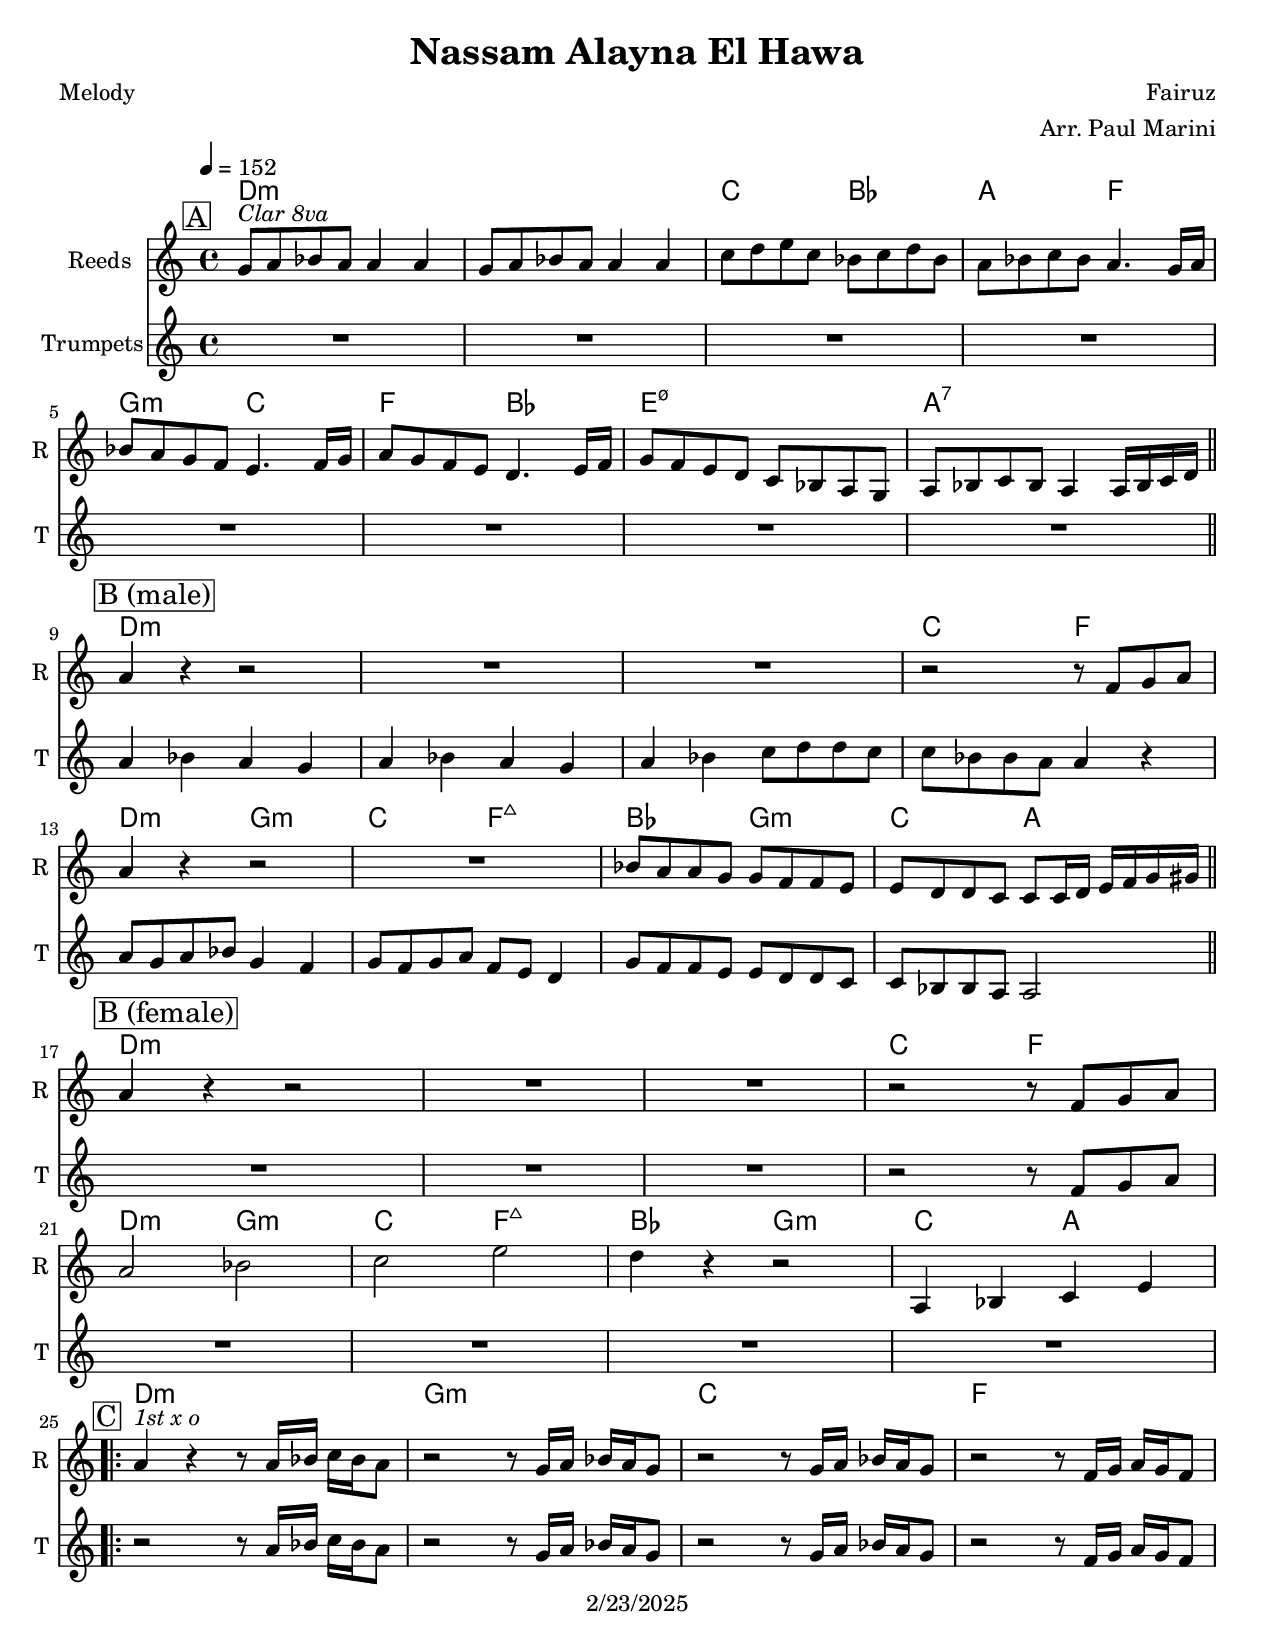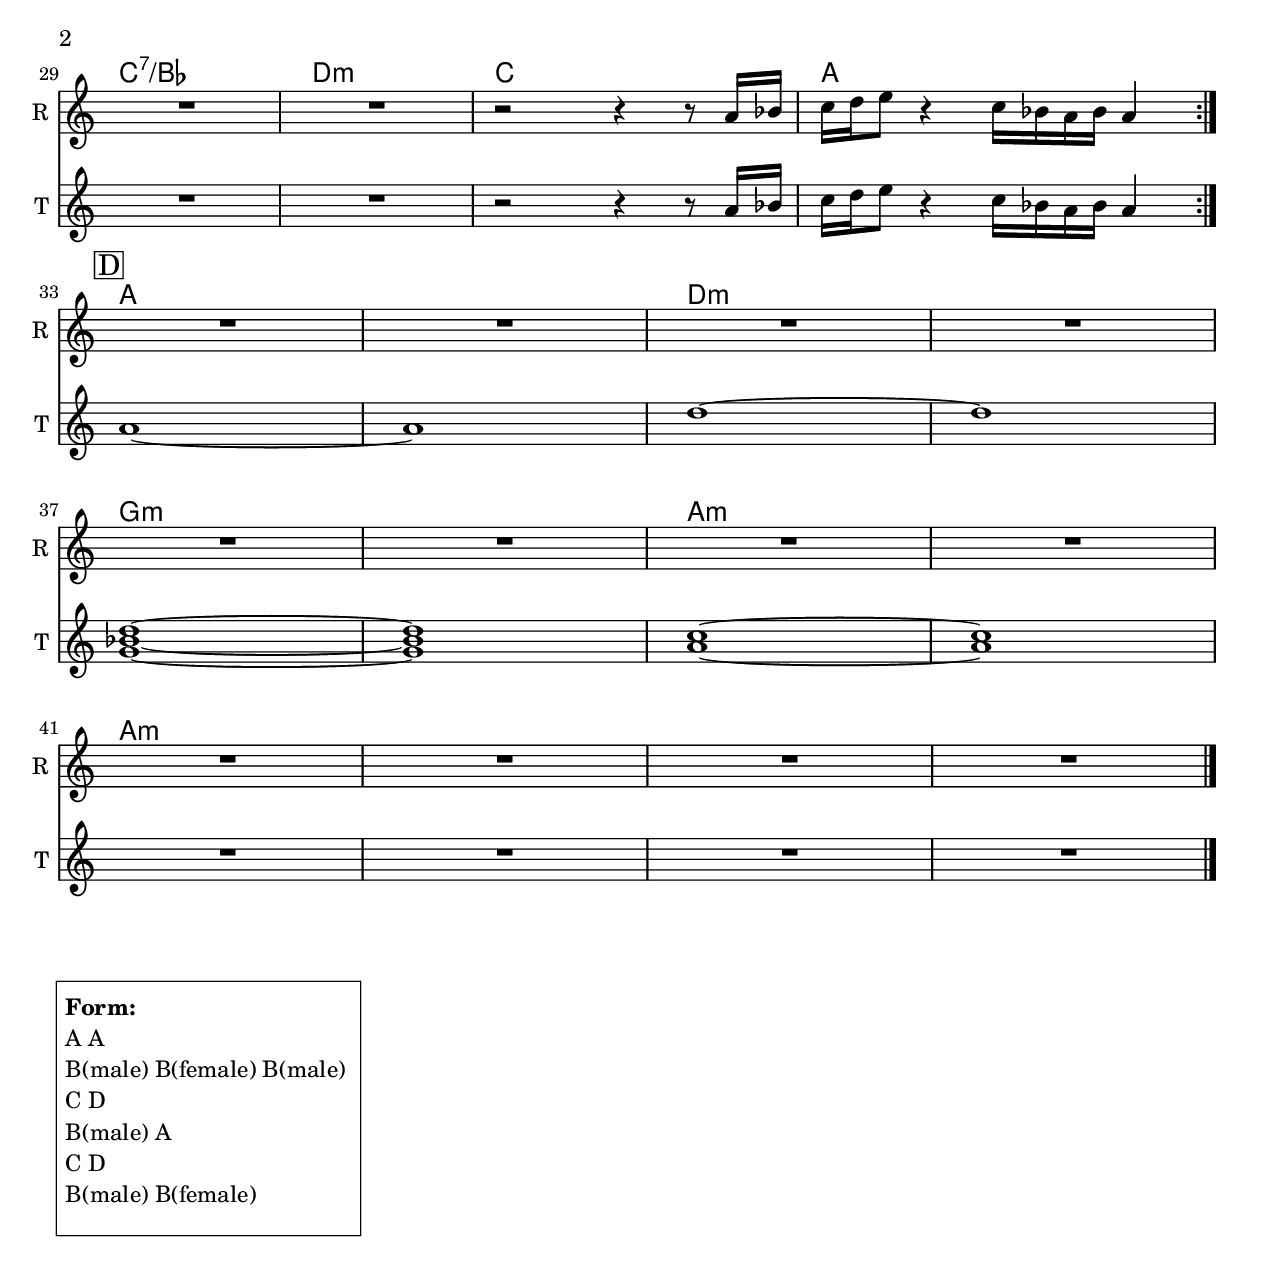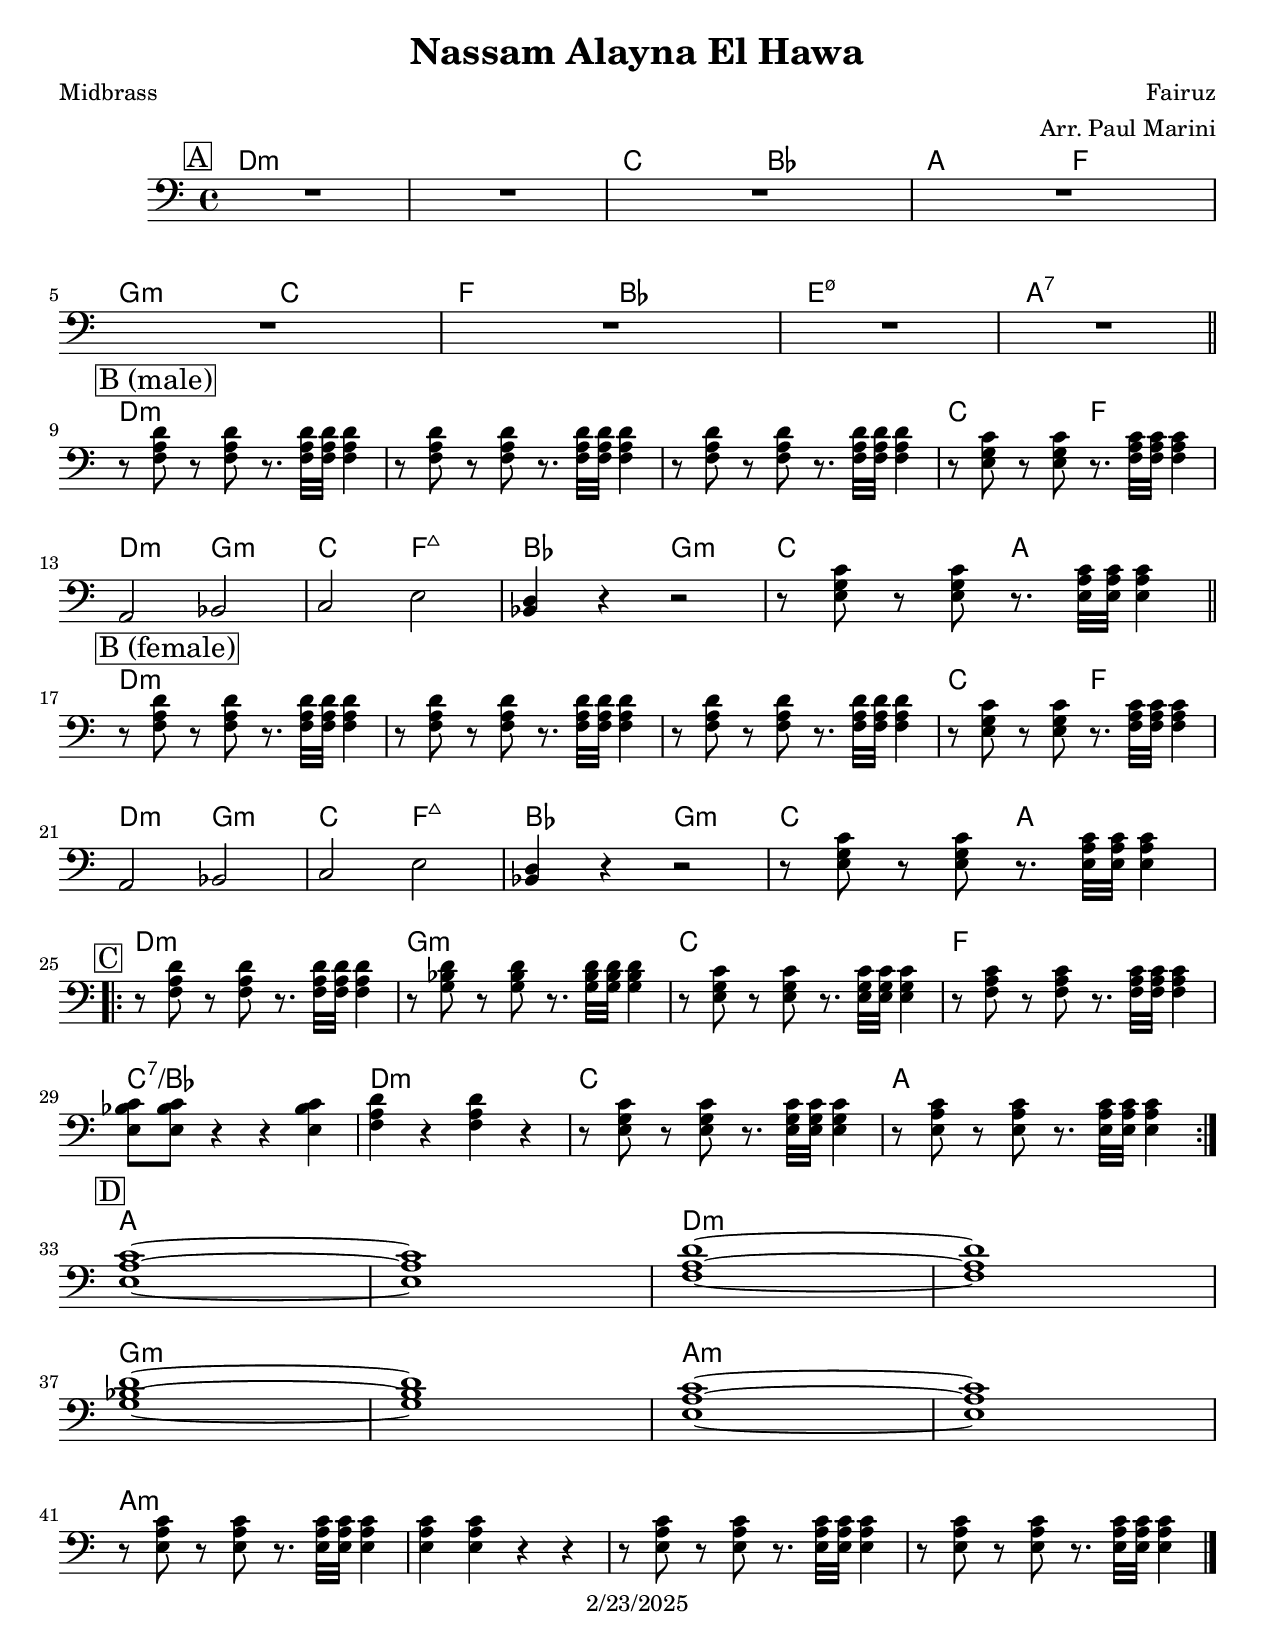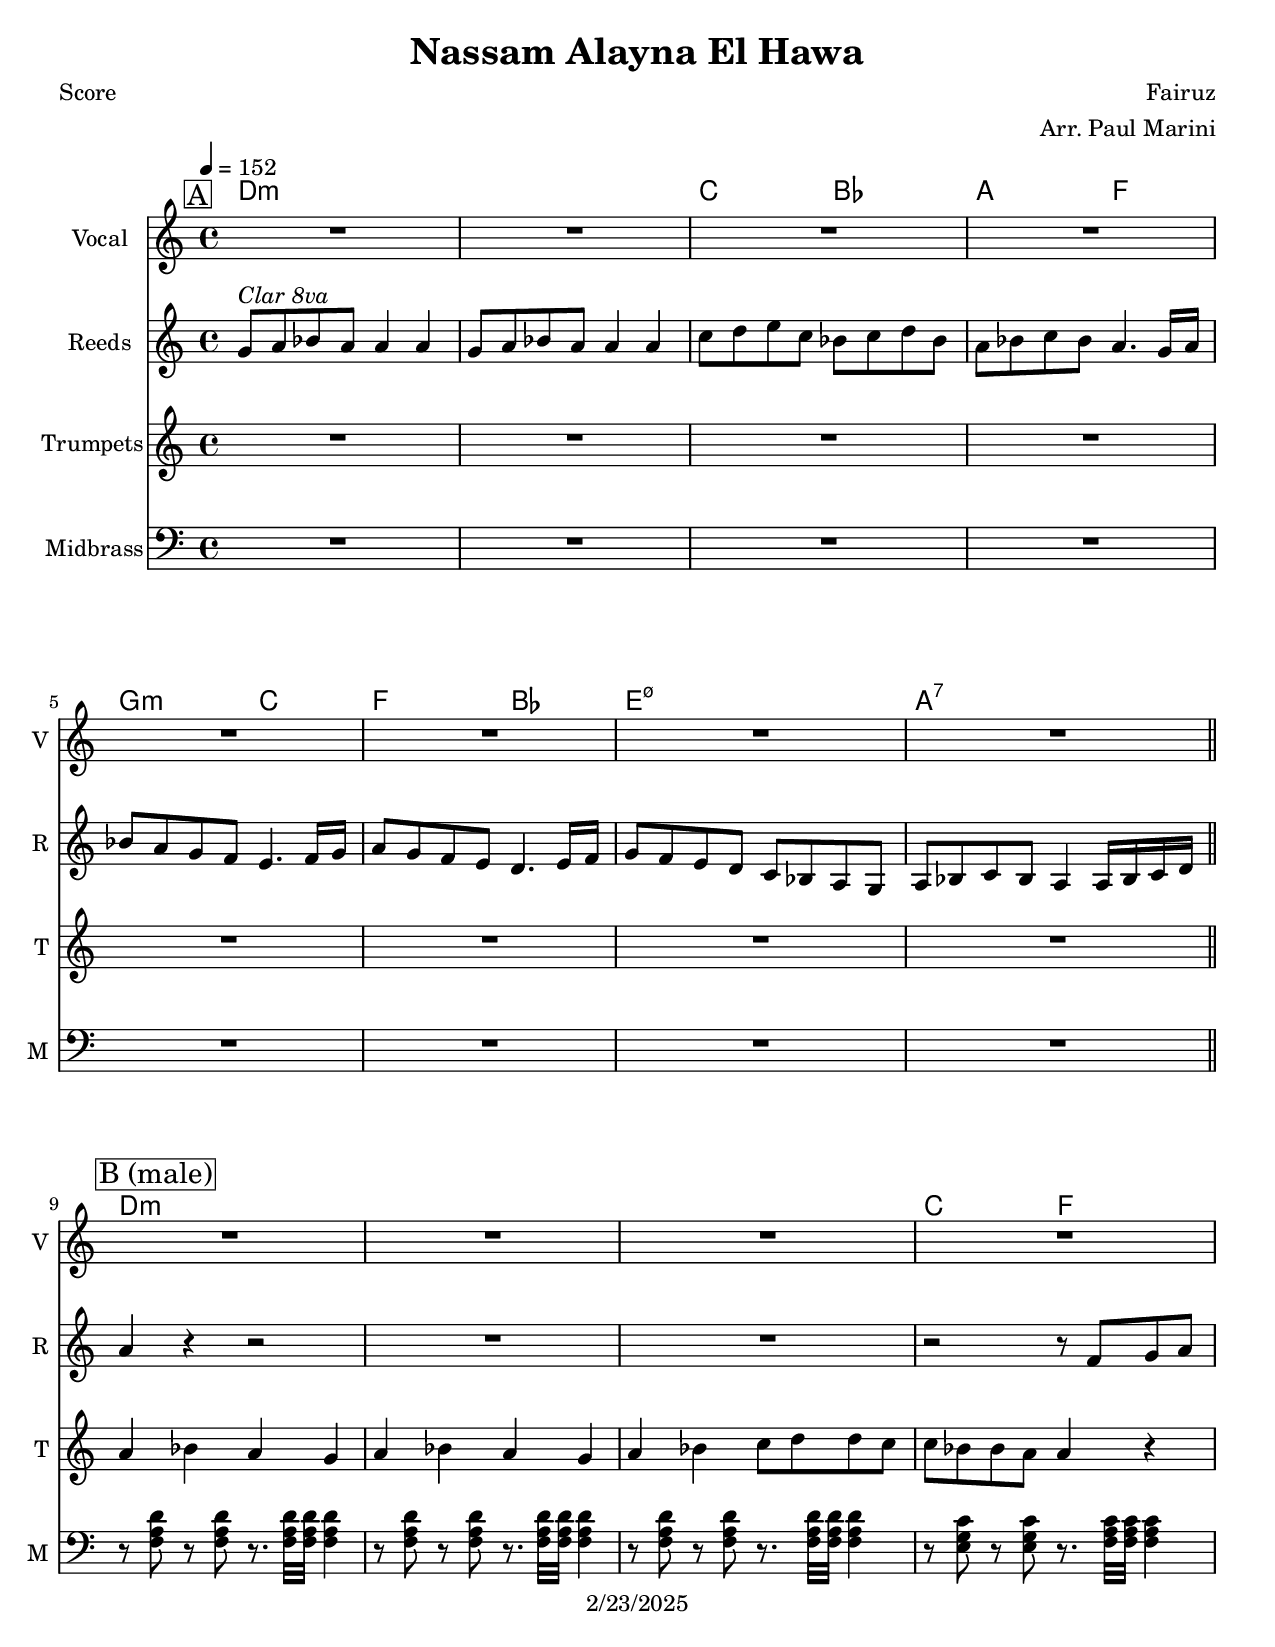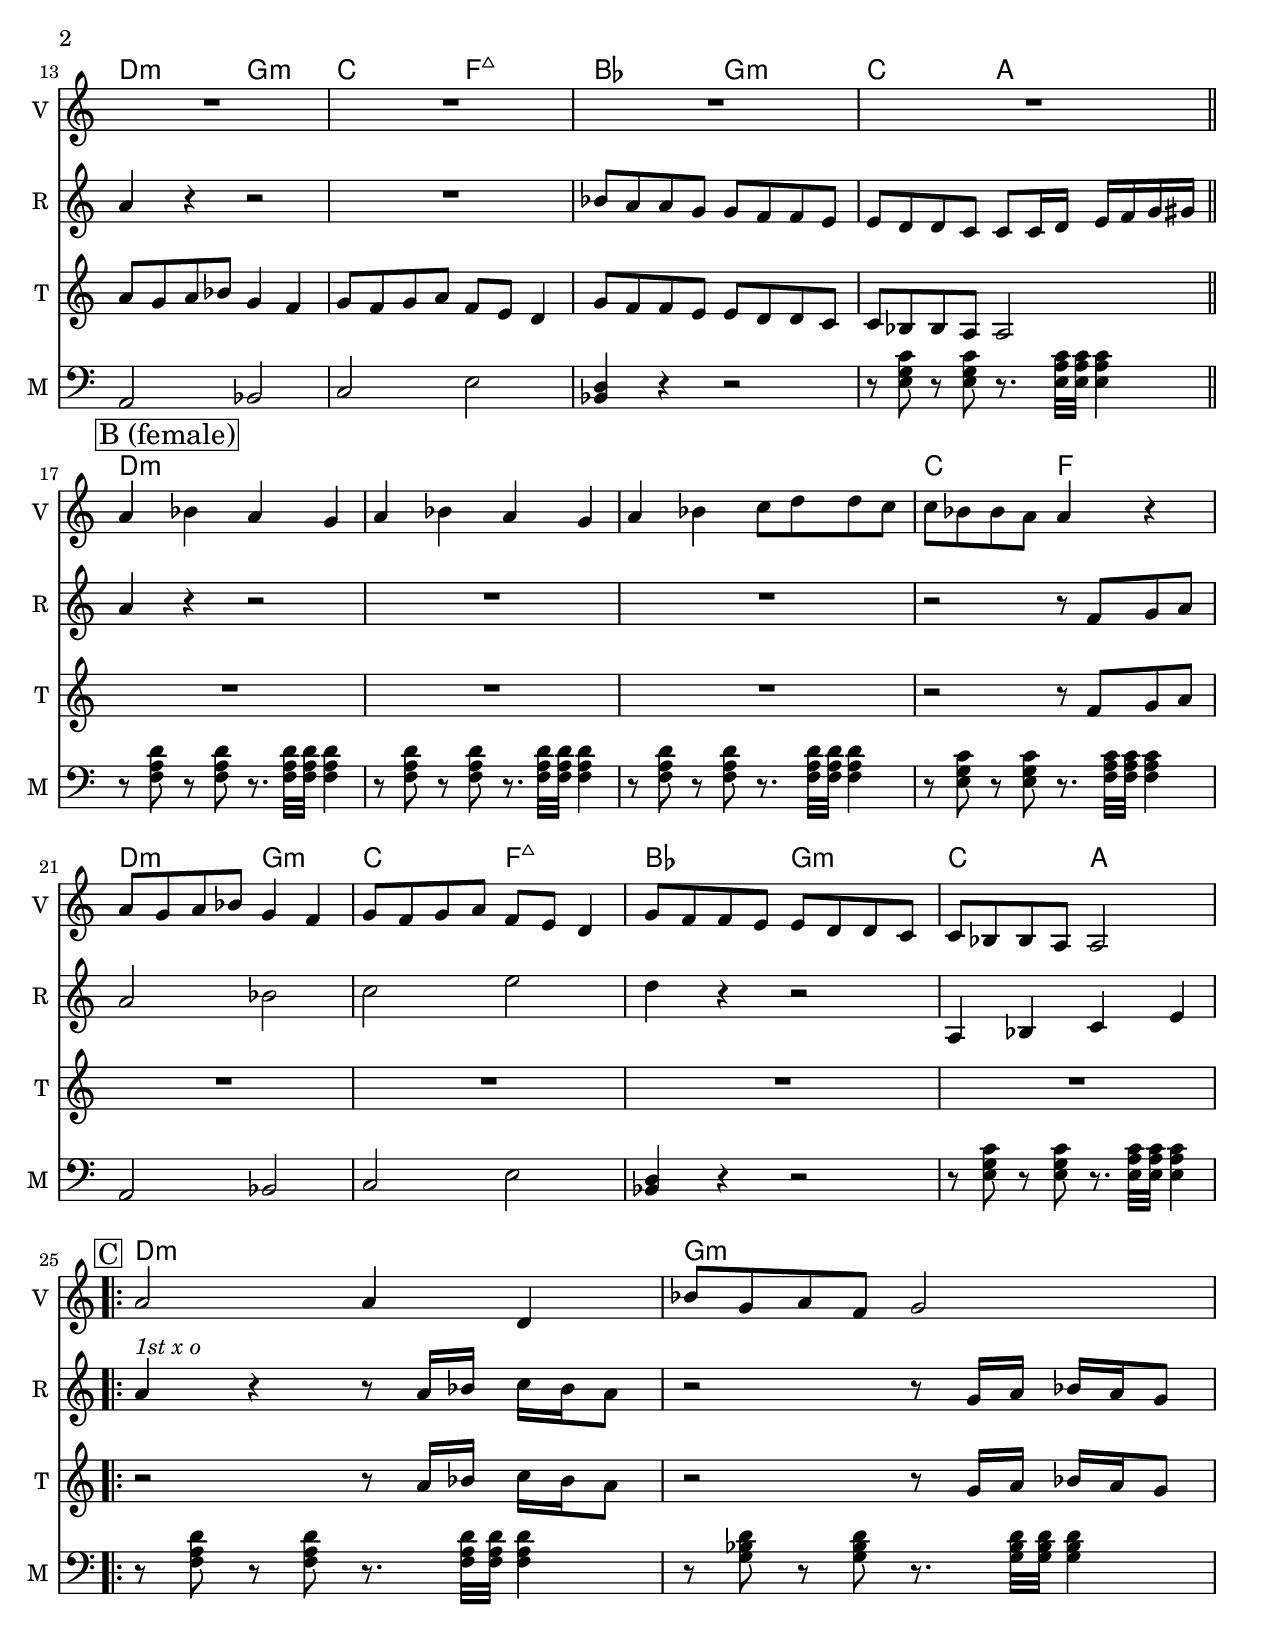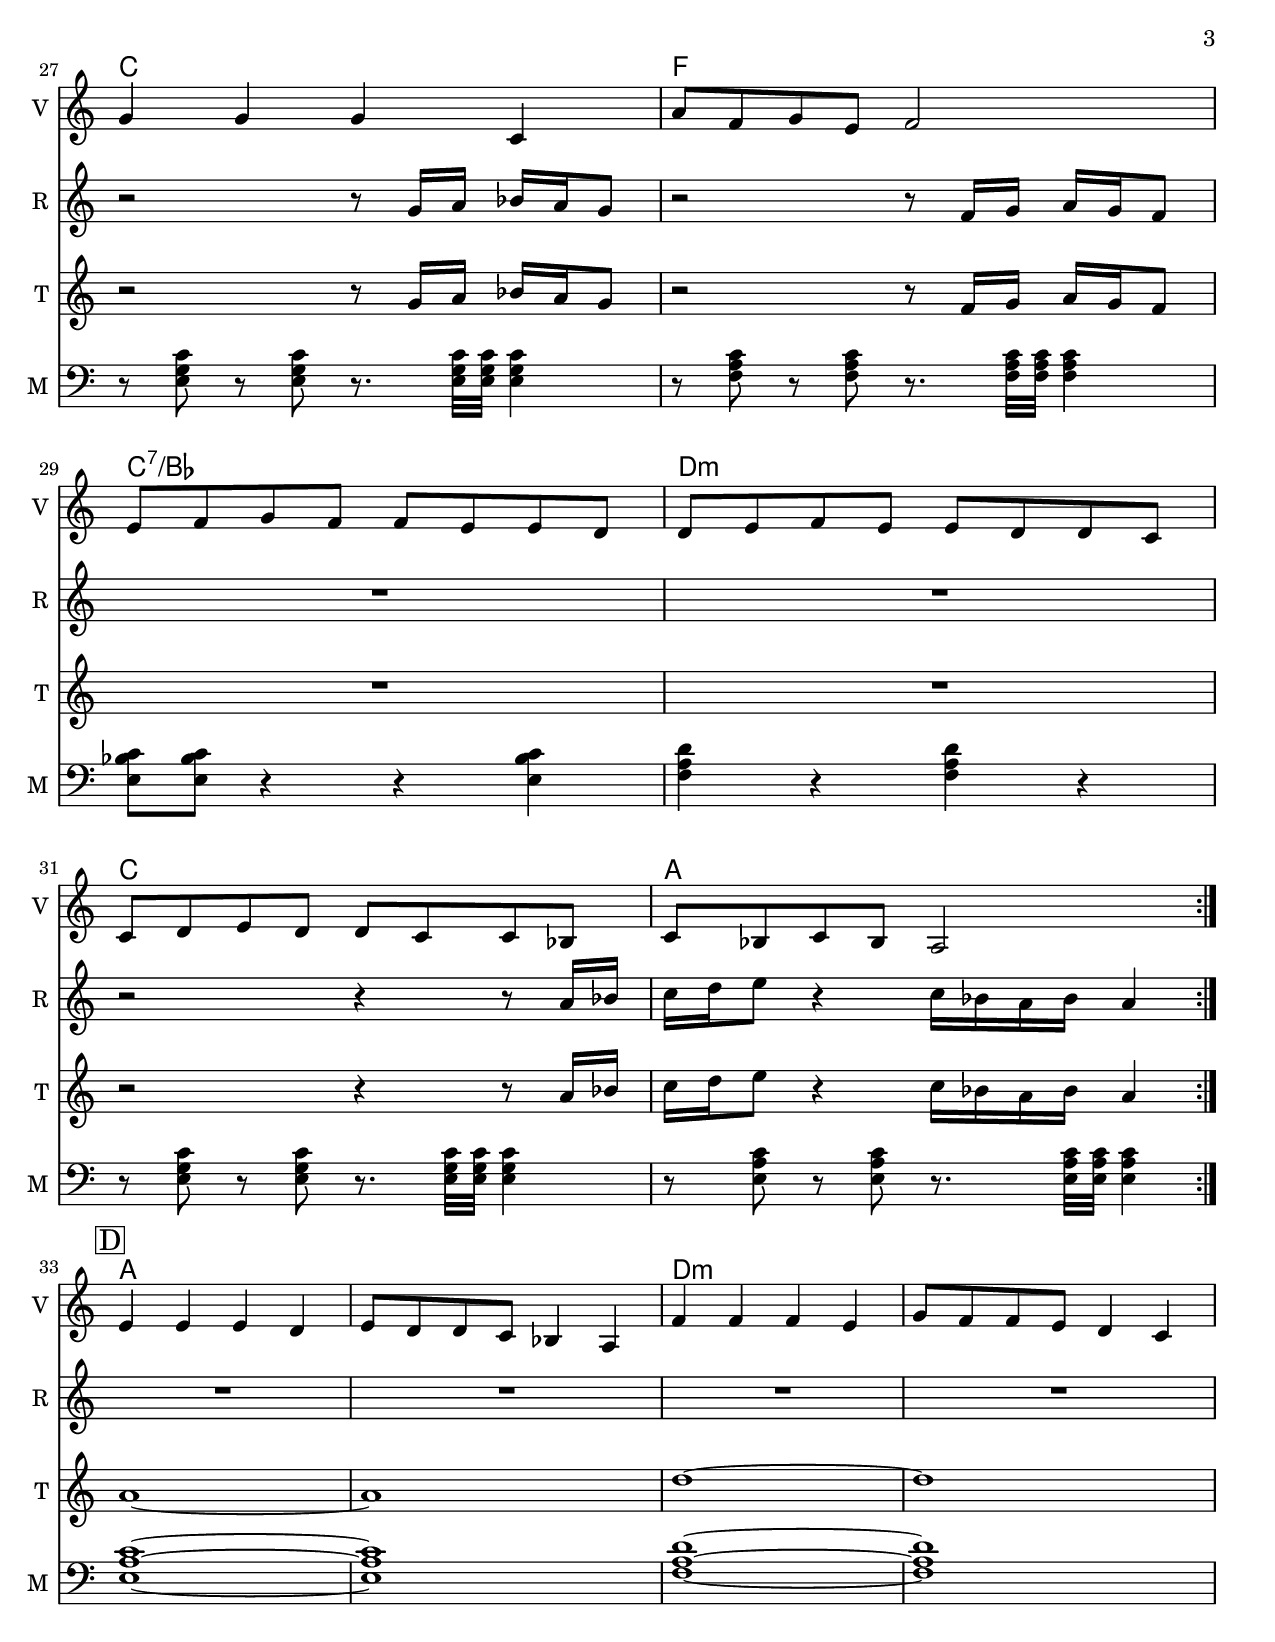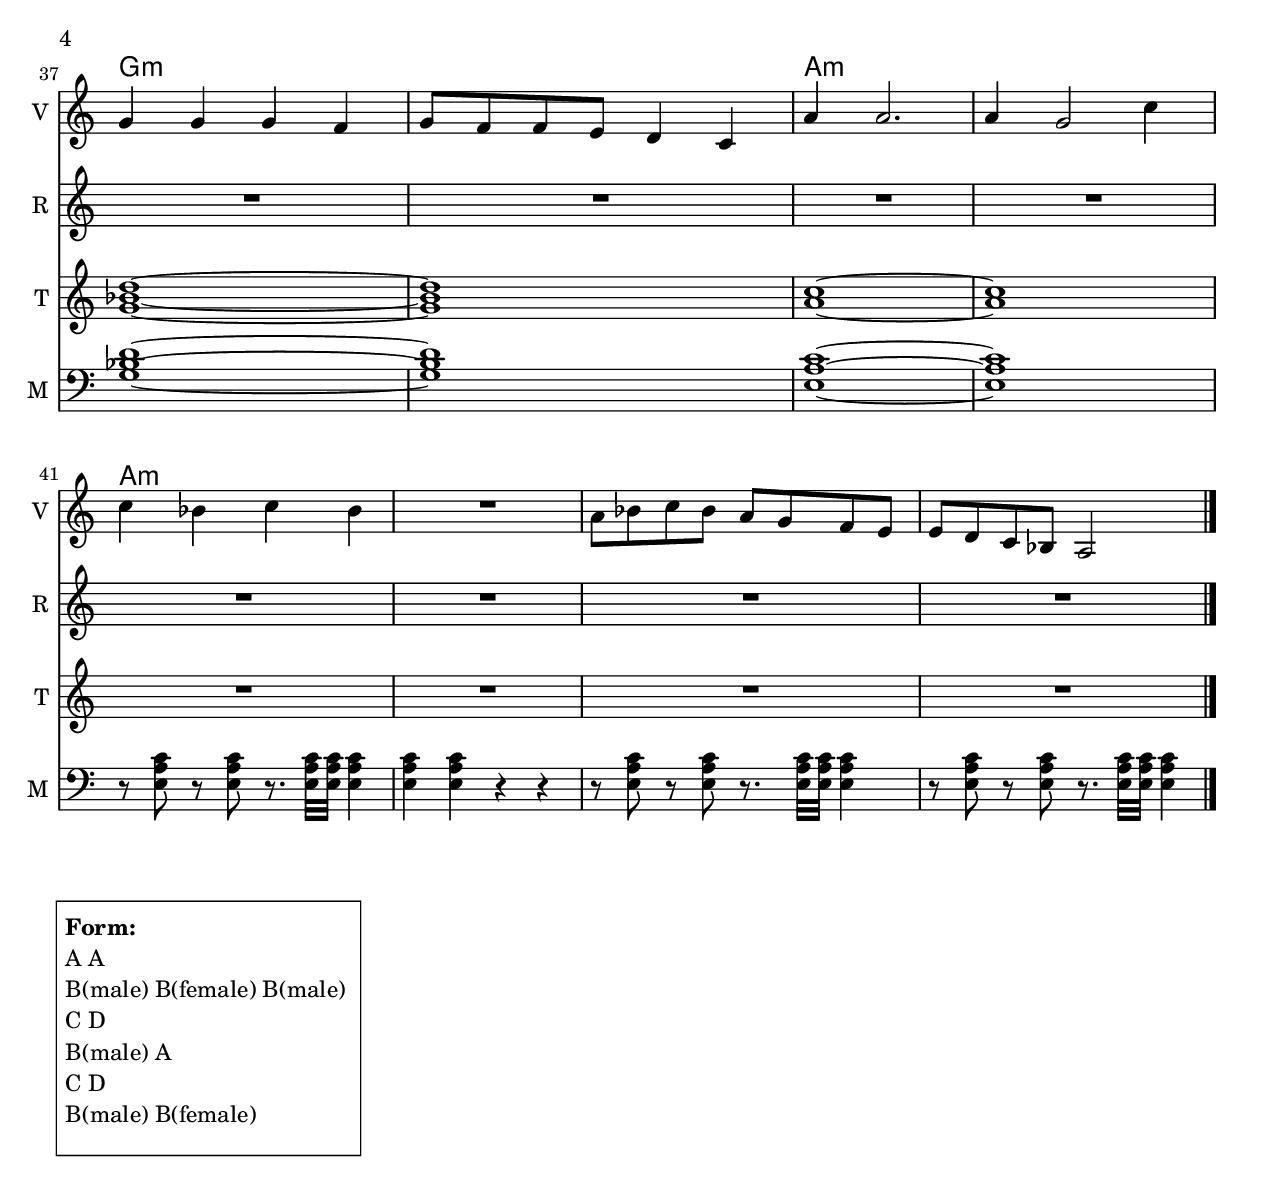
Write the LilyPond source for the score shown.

\version "2.24.4"

\header {
	title = "Nassam Alayna El Hawa"
	composer = "Fairuz"
	arranger = "Arr. Paul Marini"
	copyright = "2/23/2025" %date of latest edits
}
\paper {
  #(set-paper-size "letter")
  }

the_form = %Form
	\markup { \box \column {
	\line { " " }
	\line { \bold " Form: " }
	\line { " A A " }
	\line { " B(male) B(female) B(male)  " }
	\line { " C D " }
	\line { " B(male) A " }
	\line { " C D " }
	\line { " B(male) B(female) " }
	\line { " " }
	}}

%{ ornament conventions, a/o 10/2017
%	\prall		regular up ornament, metric
%	\lineprall	quick, nonmetric up ornament		(was \mordent)
%	\mordent	regular down ornament, nonmetric	(was \upbow)
%	\prallprall	consecutive up ornaments, metric
%   \trill		trill
%	\turn		turn of some sort
%}

%{ split part:
%	<<
%		{ c8 d e f g f e d | c1 | }
%	\\
%		{ c,2 d8 e f g | c4 g e c | }
%	>>
%}

%{ modified volta spanners:
% (now we are putting the alternatives inside the repeat)
%	\repeat volta 4 {
%		\volta 1,2,3 { ... }
%		\volta 4 { ... }
%	}
%}

%{ modified notes:
%   small notes:     \magnifyMusic #0.75 { ... }
%   slash notation:  \improvisationOn \omit Stem  -- how to get stems back on?!
%}

%{ right-aligned text: \textEndMark \markup {}
%}

vocal = { \relative c'' { 

	\mark \markup { \box "A" }
  R1*4 |
\break
  R1*4 |
  \bar "||"
\break

	\mark \markup { \box "B (male)" }
  R1*4 |
\break
  R1*4 |
  \bar "||"
\break

	\mark \markup { \box "B (female)" }
  a4 bes a g | a4 bes a g | 
  a bes c8 d d c | c bes bes a a4 r |
\break
  a8 g a bes g4 f | g8 f g a f e d4 |
  g8 f f e e d d c | c bes bes a a2 |
\break

	\mark \markup { \box "C" }
  \repeat volta 2 {
    a'2 a4 d, | bes'8 g a f g2 | 
    g4 g g c, | a'8 f g e f2 |
  \break
    e8 f g f f e e d | d e f e e d d c |
    c d e d d c c bes | c bes c bes a2 |
  }
\break

	\mark \markup { \box "D" }
  e'4 e e d | e8 d d c bes4 a |
  f'4 f f e | g8 f f e d4 c |
\break
  g'4 g g f | g8 f f e d4 c |
  a'4 a2. | a4 g2 c4 |
\break
  c4 bes c bes | R1 |
  a8 bes c bes a g f e | e d c bes a2 |
  \bar "|."
\break

}}

reeds = { \relative c'' { 
  \tempo 4 = 152

	\mark \markup { \box "A" }
  g8^\markup { \italic "Clar 8va" } a bes a a4 a |  g8 a bes a a4 a |  
  c8 d e c bes c d bes | a bes c bes a4. g16 a |
\break
  bes8 a g f e4. f16 g | a8 g f e d4. e16 f |
  g8 f e d c bes a g | a bes c bes a4 a16 bes c d |
  \bar "||"
\break

	\mark \markup { \box "B (male)" }
  a'4 r r2 | R1 | 
  R1 | r2 r8 f g a |
\break
  a4 r r2 | R1 | 
  bes8 a a g g f f e | e d d c c8 c16 d e f g gis |
  \bar "||"
\break

	\mark \markup { \box "B (female)" }
  a4 r r2 | R1 | 
  R1 | r2 r8 f g a |
\break
  a2 bes | c e |
  d4 r r2 | a,4 bes c e | 
\break

	\mark \markup { \box "C" }
  \repeat volta 2 {
    a4^\markup { \italic "1st x o" } r r8 a16 bes c bes a8 | r2 r8 g16 a bes a g8 |
    r2 r8 g16 a bes a g8 | r2 r8 f16 g a g f8 |
    \break
    R1 | R1 |
    r2 r4 r8 a16 bes | c16 d e8 r4 c16 bes a bes a4 |
  }
\break

	\mark \markup { \box "D" }
  R1 | R1 |
  R1 | R1 |
\break
  R1 | R1 |
  R1 | R1 |
\break
  R1*4 |
  \bar "|."
\break

}}

trumpets = { \relative c'' { 

	\mark \markup { \box "A" }
  R1 | R1 |
  R1 | R1 | 
\break
  R1 | R1 | 
  R1 | R1 | 
  \bar "||"
\break

	\mark \markup { \box "B (male)" }
  a4 bes a g | a4 bes a g | 
  a bes c8 d d c | c bes bes a a4 r |
\break
  a8 g a bes g4 f | g8 f g a f e d4 |
  g8 f f e e d d c | c bes bes a a2 |
  \bar "||"
\break

	\mark \markup { \box "B (female)" }
  R1 | R1 | 
  R1 | r2 r8 f' g a |
\break
  R1*4 |
\break

	\mark \markup { \box "C" }
  \repeat volta 2 {
    r2 r8 a16 bes c bes a8 | r2 r8 g16 a bes a g8 |
    r2 r8 g16 a bes a g8 | r2 r8 f16 g a g f8 |
    \break
    R1 | R1 |
    r2 r4 r8 a16 bes | c16 d e8 r4 c16 bes a bes a4 |
  }
\break

	\mark \markup { \box "D" }
  a1~ | a | d1~ | d |
\break
  <g, bes d>1~ | <g bes d> | <a c>1~ | <a c> |
\break
  R1*4 |
  \bar "|."
\break

}}

midbrass = { \relative c { 

	\mark \markup { \box "A" }
  R1*4 |
\break
  R1*4 |
  \bar "||"
\break

	\mark \markup { \box "B (male)" }
  r8 <f a d> r <f a d> r8. <f a d>32 <f a d> <f a d>4 |
  r8 <f a d> r <f a d> r8. <f a d>32 <f a d> <f a d>4 |
  r8 <f a d> r <f a d> r8. <f a d>32 <f a d> <f a d>4 |
  r8 <e g c> r <e g c> r8. <f a c>32 <f a c> <f a c>4 |
\break
  a,2 bes | c e |
  <bes d>4 r r2 | 
  r8 <e g c> r <e g c> r8. <e a c>32 <e a c> <e a c>4 |
  \bar "||"
\break

	\mark \markup { \box "B (female)" }
  r8 <f a d> r <f a d> r8. <f a d>32 <f a d> <f a d>4 |
  r8 <f a d> r <f a d> r8. <f a d>32 <f a d> <f a d>4 |
  r8 <f a d> r <f a d> r8. <f a d>32 <f a d> <f a d>4 |
  r8 <e g c> r <e g c> r8. <f a c>32 <f a c> <f a c>4 |
\break
  a,2 bes | c e |
  <bes d>4 r r2 | 
  r8 <e g c> r <e g c> r8. <e a c>32 <e a c> <e a c>4 |
\break

	\mark \markup { \box "C" }
  \repeat volta 2 {
    r8 <f a d> r <f a d> r8. <f a d>32 <f a d> <f a d>4 |
    r8 <g bes d> r <g bes d> r8. <g bes d>32 <g bes d> <g bes d>4 |
    r8 <e g c> r <e g c> r8. <e g c>32 <e g c> <e g c>4 |
    r8 <f a c> r <f a c> r8. <f a c>32 <f a c> <f a c>4 |
  \break
    <e bes' c>8 <e bes' c> r4 r <e bes' c> | <f a d>4 r <f a d> r |
    r8 <e g c> r <e g c> r8. <e g c>32 <e g c> <e g c>4 |
    r8 <e a c> r <e a c> r8. <e a c>32 <e a c> <e a c>4 |
  }
\break

	\mark \markup { \box "D" }
  <e a c>1~ | <e a c> | <f a d>1~ | <f a d> | 
\break
  <g bes d>1~ | <g bes d> | <e a c>1~ | <e a c> |
\break
  r8 <e a c> r <e a c> r8. <e a c>32 <e a c> <e a c>4 |
  <e a c>4 <e a c> r r | 
  r8 <e a c> r <e a c> r8. <e a c>32 <e a c> <e a c>4 |
  r8 <e a c> r <e a c> r8. <e a c>32 <e a c> <e a c>4 |
  \bar "|."
\break

}}

bass = { \relative c { 

	\mark \markup { \box "A" }
  d,4 r d r | d r d r |
  c r bes r | a r f r |
\break
  g r c r | f, r bes r | 
  e r bes r | a r a r
  \bar "||"
\break

	\mark \markup { \box "B (male)" }
  d4 r d r | d r d r | d r d r | c r f r |
\break
  d r g r | c, r f r | bes r g r | c r a r |
  \bar "||"
\break

	\mark \markup { \box "B (female)" }
  d,4 r d r | d r d r | d r d r | c r f r |
\break
  d r g r | c, r f r | bes r g r | c r a r |
\break

	\mark \markup { \box "C" }
  \repeat volta 2 {
    d,4 r a r | g r d r | c' r g r | f r c r | 
\break
    bes' r e r | d r a r | c r g r | a r a r |
  }
\break

	\mark \markup { \box "D" }
  a r e r | a r e r | d' r a r | d r a r |
\break
  g r d r | g r d r | a' r e r | a r e r |
\break
  a r e r | a r e r | a r e r | a r e r |
\bar "|."
\break

}}


changes = { \chordmode {

% A
d1:m | d1:m | c2 bes | a f |
g2:min c | f bes | e1:min7.5- | a:7 |

% B (male)
d1:min | d:min | d:min | c2 f |
d2:min g:min | c f:maj7 | bes g:min | c a | 

% B (female)
d1:min | d:min | d:min | c2 f |
d2:min g:min | c f:maj7 | bes g:min | c a | 

% C
d1:min | g:min | c | f | 
c1:7/bes | d:min | c | a |

% D
a1 | a | d:min | d:min |
g:min | g:min | a:min | a:min |
a:min | a:min | a:min | a:min |

}}

\book {
	\bookOutputSuffix "score"
  \header { poet = "Score" }
	\score {
    <<
      \new ChordNames {
        \set chordChanges = ##t
        \changes
      }
      \new Staff \with {
        instrumentName = "Vocal"
        shortInstrumentName = "V "
      }
      { \clef treble \vocal }
      \new Staff \with {
        instrumentName = "Reeds"
        shortInstrumentName = "R "
      }
      { \clef treble \reeds }
      \new Staff \with {
        instrumentName = "Trumpets"
        shortInstrumentName = "T "
      }
      { \clef treble \trumpets }
      \new Staff \with {
        instrumentName = "Midbrass"
        shortInstrumentName = "M "
      }
      { \clef bass \midbrass }
    >>
	}
	\the_form
}
\book {
	\bookOutputSuffix "melody"
  \header { poet = "Melody" }
	\score {
    <<
      \new ChordNames {
        \set chordChanges = ##t
        \changes
      }
      \new Staff \with {
        instrumentName = "Reeds"
        shortInstrumentName = "R "
      }
      { \clef treble \reeds }
      \new Staff \with {
        instrumentName = "Trumpets"
        shortInstrumentName = "T "
      } 
      { \clef treble \trumpets }
    >>
	}
	\the_form
}
\book {
	\bookOutputSuffix "midbrass"
  \header { poet = "Midbrass" }
	\score {
    <<
      \new ChordNames {
        \set chordChanges = ##t
        \changes
      }
      \new Staff { \clef bass
        \midbrass
      }
    >>
	}
	\the_form
}
\book {
	\score {
		<<
			\new Staff {
				\set Staff.midiInstrument = #"flute" \unfoldRepeats
				\vocal
			}
			\new Staff {
				\set Staff.midiInstrument = #"accordion" \unfoldRepeats
				\reeds
			}
			\new Staff {
				\set Staff.midiInstrument = #"trumpet" \unfoldRepeats
				\trumpets
			}
      \new Staff {
        \set Staff.midiInstrument = #"trumpet" \unfoldRepeats
        \midbrass
      }
      \new Staff {
        \set Staff.midiInstrument = #"trumpet" \unfoldRepeats
        \bass
      }
		>>
		\midi { }
	}
}
%{
\book {
	\score {
		<<
			\new Staff {
				\set Staff.midiInstrument = #"trumpet" \unfoldRepeats
				\test
			}
		>>
		\midi { }
	}
}
%}
